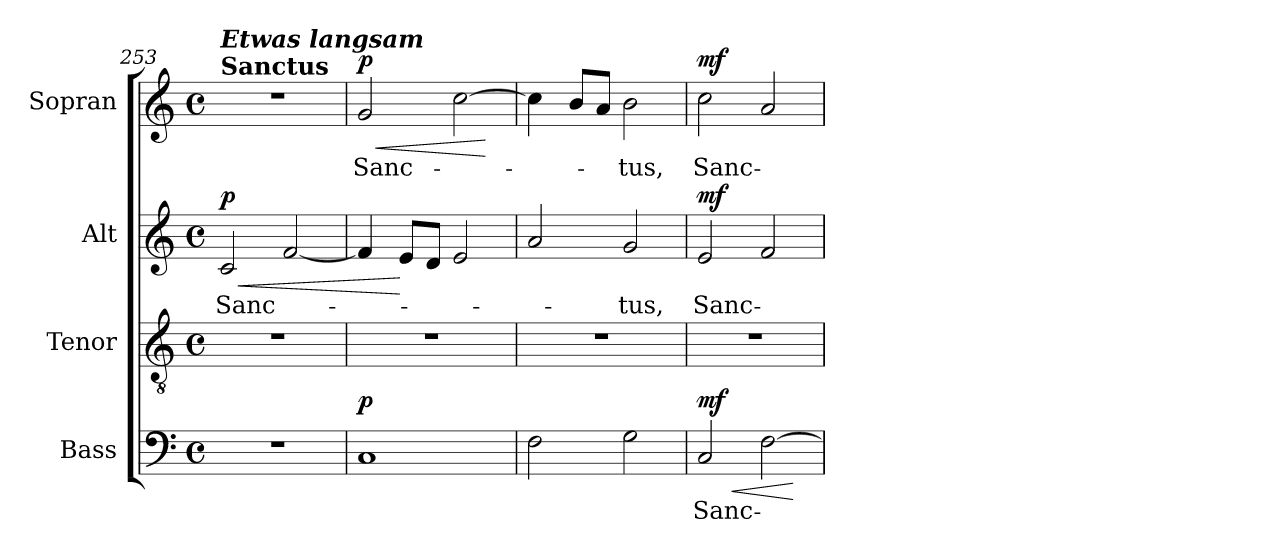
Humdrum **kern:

**kern	**text	**dynam	**kern	**kern	**text	**dynam	**kern	**text	**dynam
*part4	*part4	*part4	*part3	*part2	*part2	*part2	*part1	*part1	*part1
*staff4	*staff4	*staff4	*staff3	*staff2	*staff2	*staff2	*staff1	*staff1	*staff1
*I"Bass	*	*	*I"Tenor	*I"Alt	*	*	*I"Sopran	*	*
*I'B.	*	*	*I'T.	*I'A.	*	*	*I'S.	*	*
!!LO:PB:g=z
*clefF4	*	*	*clefGv2	*clefG2	*	*	*clefG2	*	*
*k[]	*	*	*k[]	*k[]	*	*	*k[]	*	*
*C:	*	*	*C:	*C:	*	*	*C:	*	*
*M4/4	*	*	*M4/4	*M4/4	*	*	*M4/4	*	*
*met(c)	*	*	*met(c)	*met(c)	*	*	*met(c)	*	*
=253	=253	=253	=253	=253	=253	=253	=253	=253	=253
!	!	!	!	!	!	!	!LO:TX:a:Bi:t=Etwas langsam	!	!
!	!	!	!	!	!	!	!LO:TX:a:B:t=Sanctus	!	!
!	!	!	!	!	!LO:LY:b	!LO:HP:b	!	!	!
!	!	!	!	!	!	!LO:DY:n=1:a	!	!	!
1r	.	.	1r	2c/	Sanc-	< p	1r	.	.
.	.	.	.	[2f/	.	.	.	.	.
=254	=254	=254	=254	=254	=254	=254	=254	=254	=254
!	!	!LO:DY:b	!	!	!	!	!	!LO:LY:b	!LO:HP:b
!	!	!	!	!	!	!	!	!	!LO:DY:n=1:a
1C!	.	p	1r	4f/]	.	.	2g/	Sanc-	< p
.	.	.	.	8e/L	.	[	.	.	.
.	.	.	.	8d/J	.	.	.	.	.
.	.	.	.	2e/	.	.	[2cc\	.	.
.	.	.	.	.	.	.	.	.	[
=255	=255	=255	=255	=255	=255	=255	=255	=255	=255
2F!\	.	.	1r	2a/	.	.	4cc\]	.	.
.	.	.	.	.	.	.	8b/L	.	.
.	.	.	.	.	.	.	8a/J	.	.
!	!	!	!	!	!LO:LY:b	!	!	!LO:LY:b	!
2G!\	.	.	.	2g/	-tus,	.	2b\	-tus,	.
=256	=256	=256	=256	=256	=256	=256	=256	=256	=256
!	!LO:LY:b	!LO:HP:b	!	!	!LO:LY:b	!	!	!LO:LY:b	!
!	!	!LO:DY:n=1:a	!	!	!	!LO:DY:a	!	!	!LO:DY:a
2C/	Sanc-	< mf	1r	2e/	Sanc-	mf	2cc\	Sanc-	mf
[2F\	.	.	.	2f/	.	.	2a/	.	.
.	.	[	.	.	.	.	.	.	.
=	=	=	=	=	=	=	=	=	=
*-	*-	*-	*-	*-	*-	*-	*-	*-	*-
